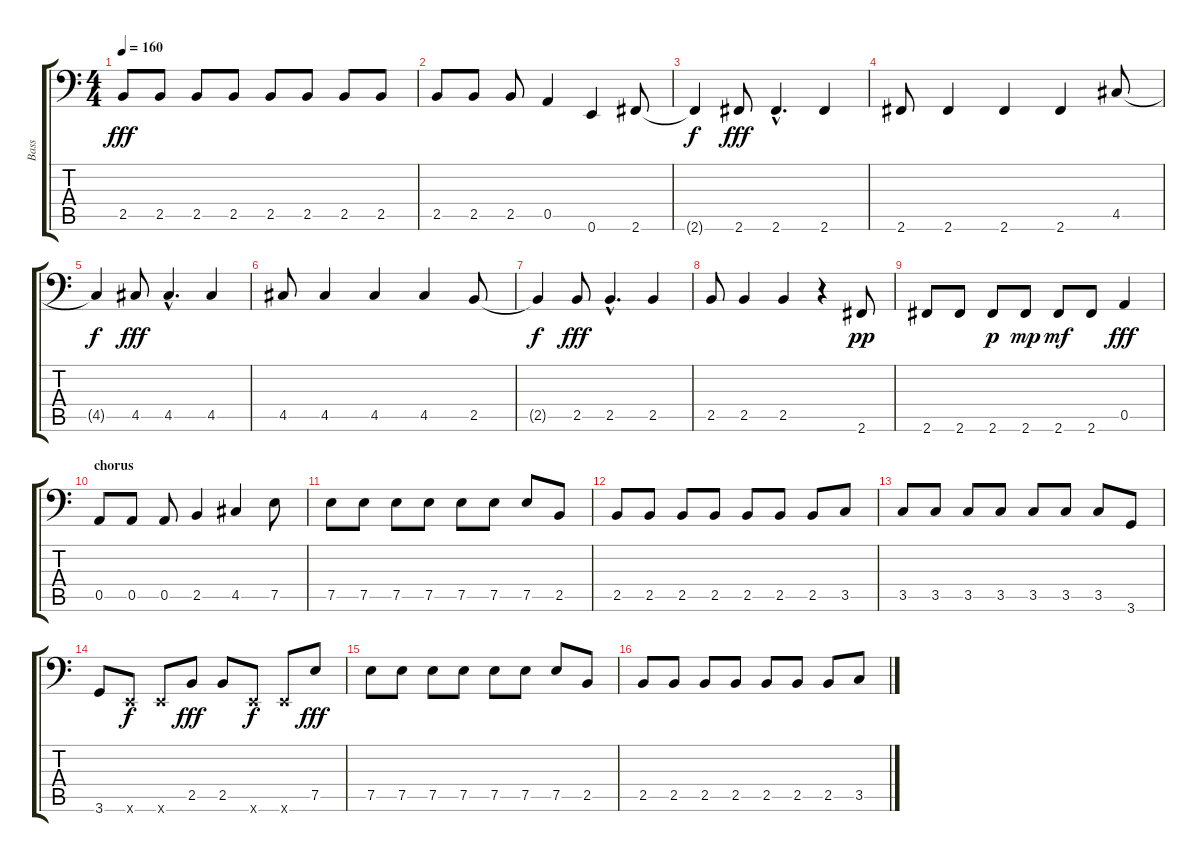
\track ("Bass" "Bass") {instrument electricbassfinger}
\staff {score tabs}
\tuning (E3 B2 G2 D2 A1 E1) {hide}
\ts (4 4)
\tempo 160
\clef f4
\ks c
2.5.8{dy fff} 2.5.8 2.5.8 2.5.8 2.5.8 2.5.8 2.5.8 2.5.8 |
2.5.8 2.5.8 2.5.8 0.5.4 0.6.4 2.6.8 |
2.6{t}.4{dy f} 2.6.8{dy fff} 2.6{hac}.4{d} 2.6.4 |
2.6.8 2.6.4 2.6.4 2.6.4 4.5.8 |
4.5{t}.4{dy f} 4.5.8{dy fff} 4.5{hac}.4{d} 4.5.4 |
4.5.8 4.5.4 4.5.4 4.5.4 2.5.8 |
2.5{t}.4{dy f} 2.5.8{dy fff} 2.5{hac}.4{d} 2.5.4 |
2.5.8 2.5.4 2.5.4 r.4 2.6.8{dy pp} |
2.6.8 2.6.8 2.6.8{dy p} 2.6.8{dy mp} 2.6.8{dy mf} 2.6.8 0.5.4{dy fff} |
\section ("" "chorus")
0.5.8 0.5.8 0.5.8 2.5.4 4.5.4 7.5.8 |
7.5.8 7.5.8 7.5.8 7.5.8 7.5.8 7.5.8 7.5.8 2.5.8 |
2.5.8 2.5.8 2.5.8 2.5.8 2.5.8 2.5.8 2.5.8 3.5.8 |
3.5.8 3.5.8 3.5.8 3.5.8 3.5.8 3.5.8 3.5.8 3.6.8 |
3.6.8 0.6{x}.8{dy f} 0.6{x}.8 2.5.8{dy fff} 2.5.8 0.6{x}.8{dy f} 0.6{x}.8 7.5.8{dy fff} |
7.5.8 7.5.8 7.5.8 7.5.8 7.5.8 7.5.8 7.5.8 2.5.8 |
2.5.8 2.5.8 2.5.8 2.5.8 2.5.8 2.5.8 2.5.8 3.5.8
